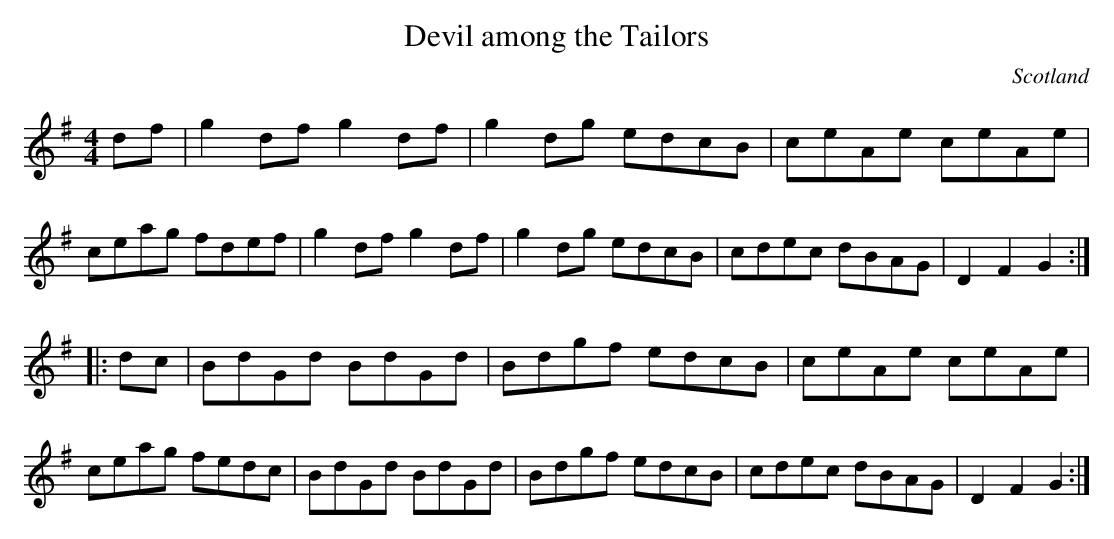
X:1
T:Devil among the Tailors
M:4/4
O:Scotland
K:G major
df|\
g2df g2df | g2dg edcB | ceAe ceAe | ceag fdef |\
g2df g2df | g2dg edcB | cdec dBAG | D2F2 G2 ::
dc|\
BdGd BdGd | Bdgf edcB | ceAe ceAe | ceag fedc |\
BdGd BdGd | Bdgf edcB | cdec dBAG | D2F2 G2 :|
